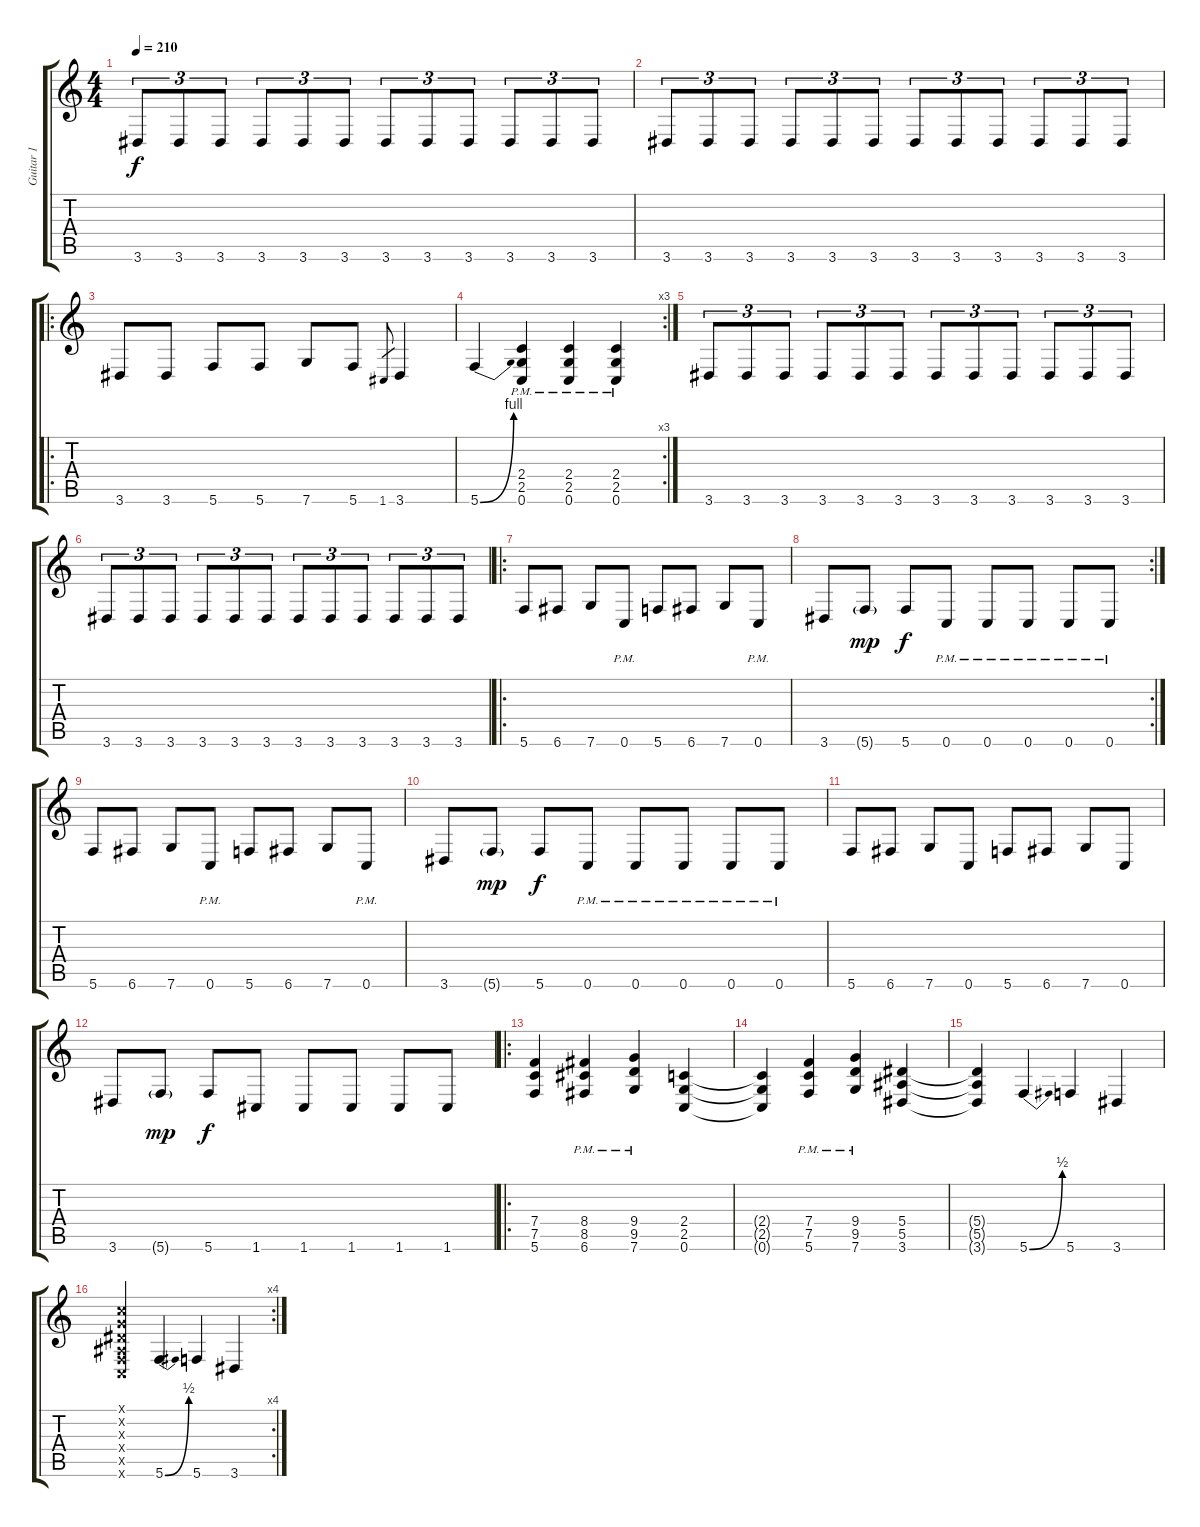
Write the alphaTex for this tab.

\track ("Guitar 1" "Guitar 1") {instrument distortionguitar}
\staff {score tabs}
\tuning (C4 G3 Eb3 Bb2 F2 C2) {hide}
\ts (4 4)
\tempo 210
\clef g2
\ks c
3.6.8{tu (3 2) dy f} 3.6.8{tu (3 2)} 3.6.8{tu (3 2)} 3.6.8{tu (3 2)} 3.6.8{tu (3 2)} 3.6.8{tu (3 2)} 3.6.8{tu (3 2)} 3.6.8{tu (3 2)} 3.6.8{tu (3 2)} 3.6.8{tu (3 2)} 3.6.8{tu (3 2)} 3.6.8{tu (3 2)} |
3.6.8{tu (3 2)} 3.6.8{tu (3 2)} 3.6.8{tu (3 2)} 3.6.8{tu (3 2)} 3.6.8{tu (3 2)} 3.6.8{tu (3 2)} 3.6.8{tu (3 2)} 3.6.8{tu (3 2)} 3.6.8{tu (3 2)} 3.6.8{tu (3 2)} 3.6.8{tu (3 2)} 3.6.8{tu (3 2)} |
\ro
3.6.8 3.6.8 5.6.8 5.6.8 7.6.8 5.6.8 1.6.8{gr} 3.6.4 |
\rc 3
5.6{be (bend 0 0 60 4)}.4 (2.4{pm} 2.5{pm} 0.6{pm}).4 (2.4{pm} 2.5{pm} 0.6{pm}).4 (2.4{pm} 2.5{pm} 0.6{pm}).4 |
3.6.8{tu (3 2)} 3.6.8{tu (3 2)} 3.6.8{tu (3 2)} 3.6.8{tu (3 2)} 3.6.8{tu (3 2)} 3.6.8{tu (3 2)} 3.6.8{tu (3 2)} 3.6.8{tu (3 2)} 3.6.8{tu (3 2)} 3.6.8{tu (3 2)} 3.6.8{tu (3 2)} 3.6.8{tu (3 2)} |
3.6.8{tu (3 2)} 3.6.8{tu (3 2)} 3.6.8{tu (3 2)} 3.6.8{tu (3 2)} 3.6.8{tu (3 2)} 3.6.8{tu (3 2)} 3.6.8{tu (3 2)} 3.6.8{tu (3 2)} 3.6.8{tu (3 2)} 3.6.8{tu (3 2)} 3.6.8{tu (3 2)} 3.6.8{tu (3 2)} |
\ro
5.6.8 6.6.8 7.6.8 0.6{pm}.8 5.6.8 6.6.8 7.6.8 0.6{pm}.8 |
\rc 2
3.6.8 5.6{g}.8{dy mp} 5.6.8{dy f} 0.6{pm}.8 0.6{pm}.8 0.6{pm}.8 0.6{pm}.8 0.6{pm}.8 |
5.6.8 6.6.8 7.6.8 0.6{pm}.8 5.6.8 6.6.8 7.6.8 0.6{pm}.8 |
3.6.8 5.6{g}.8{dy mp} 5.6.8{dy f} 0.6{pm}.8 0.6{pm}.8 0.6{pm}.8 0.6{pm}.8 0.6{pm}.8 |
5.6.8 6.6.8 7.6.8 0.6.8 5.6.8 6.6.8 7.6.8 0.6.8 |
3.6.8 5.6{g}.8{dy mp} 5.6.8{dy f} 1.6.8 1.6.8 1.6.8 1.6.8 1.6.8 |
\ro
(7.4 7.5 5.6).4 (8.4{pm} 8.5{pm} 6.6{pm}).4 (9.4{pm} 9.5{pm} 7.6{pm}).4 (2.4 2.5 0.6).4 |
(2.4{t} 2.5{t} 0.6{t}).4 (7.4{pm} 7.5{pm} 5.6{pm}).4 (9.4{pm} 9.5{pm} 7.6{pm}).4 (5.4 5.5 3.6).4 |
(5.4{t} 5.5{t} 3.6{t}).4 5.6{be (bend 0 0 60 2)}.4 5.6.4 3.6.4 |
\rc 4
(0.1{x} 0.2{x} 0.3{x} 0.4{x} 0.5{x} 0.6{x}).4 5.6{be (bend 0 0 60 2)}.4 5.6.4 3.6.4
